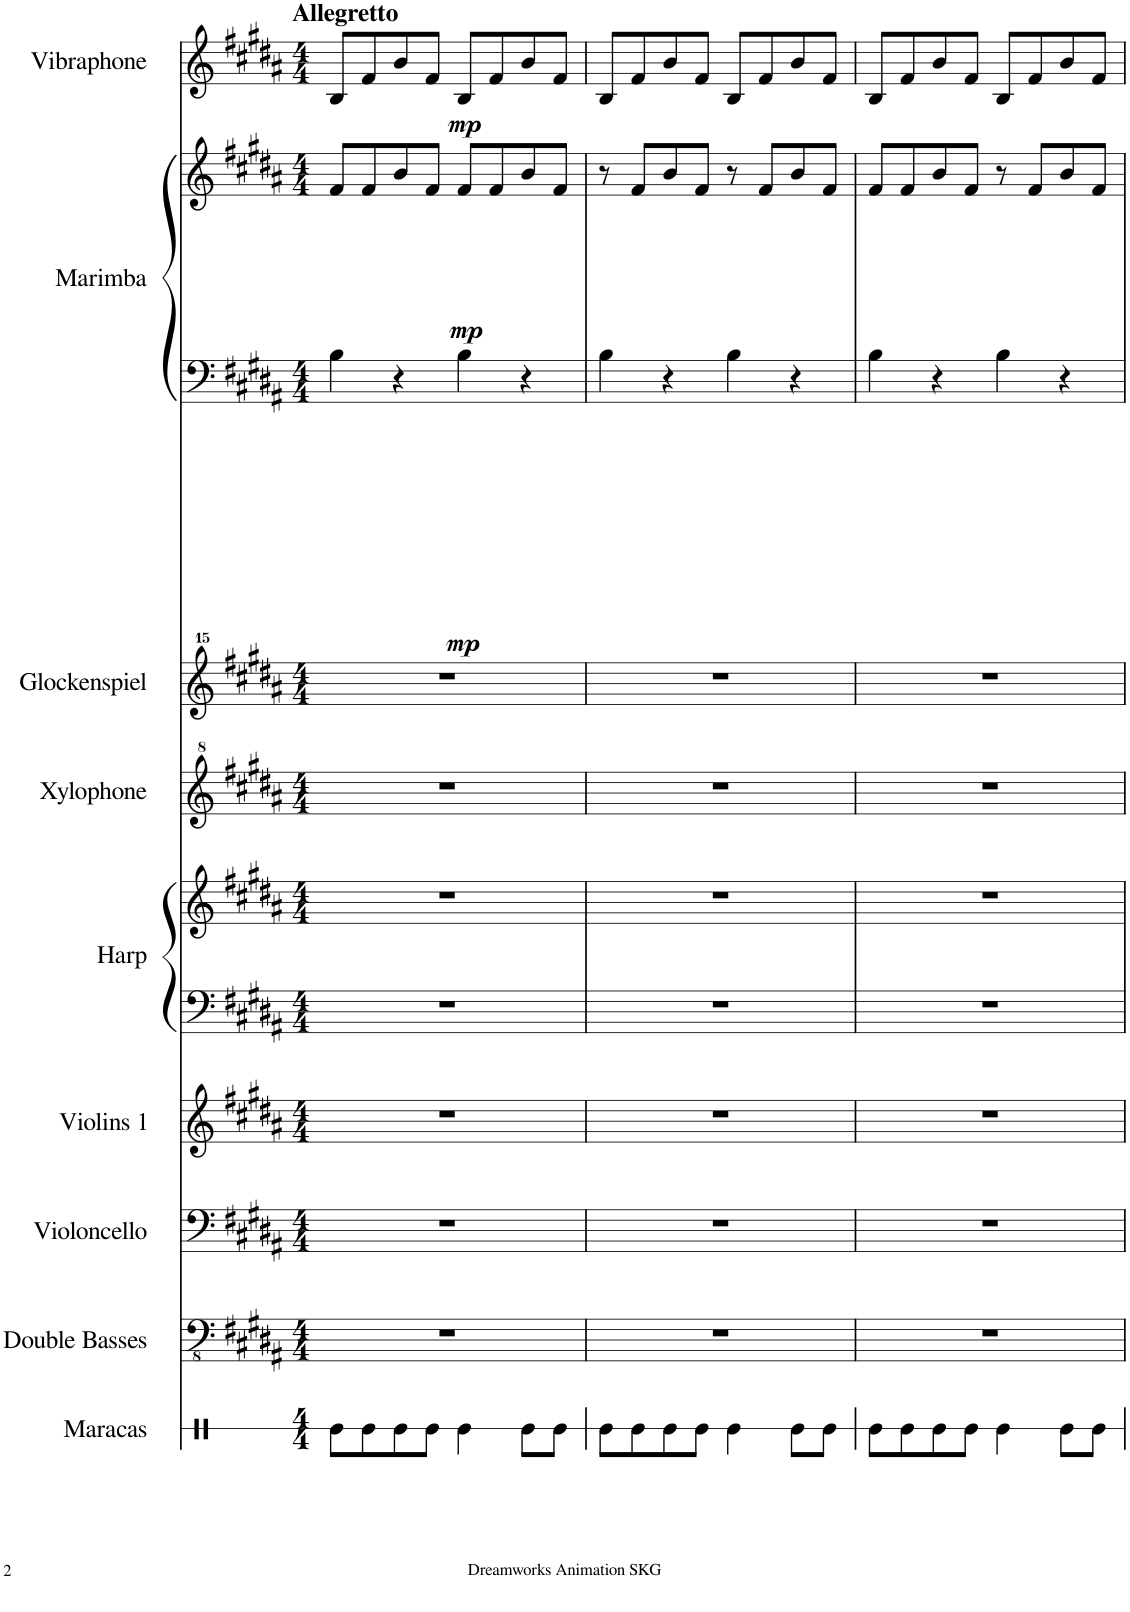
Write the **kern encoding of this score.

**kern	**dynam	**kern	**kern	**kern	**kern	**kern	**kern	**kern	**kern	**kern	**dynam	**kern	**dynam
*part9	*part9	*part8	*part7	*part6	*part5	*part5	*part4	*part3	*part2	*part2	*part2	*part1	*part1
*staff11	*staff11	*staff10	*staff9	*staff8	*staff7	*staff6	*staff5	*staff4	*staff3	*staff2	*staff2/3	*staff1	*staff1
*I"Maracas	*	*I"Double Basses	*I"Violoncello	*I"Violins 1	*I"Harp	*	*I"Xylophone	*I"Glockenspiel	*I"Marimba	*	*	*I"Vibraphone	*
*I'Mrcs.	*	*I'Dbs.	*I'Vlc.	*I'Vlns. 1	*I'Hrp.	*	*I'Xyl.	*I'Glk.	*I'Mrm.	*	*	*I'Vib.	*
*stria1	*	*	*	*	*	*	*	*	*	*	*	*	*
*clefX	*	*clefFv4	*clefF4	*clefG2	*clefF4	*clefG2	*clefG^2	*clefG^^2	*clefF4	*clefG2	*	*clefG2	*
*k[]	*	*k[f#c#g#d#a#]	*k[f#c#g#d#a#]	*k[f#c#g#d#a#]	*k[f#c#g#d#a#]	*k[f#c#g#d#a#]	*k[f#c#g#d#a#]	*k[f#c#g#d#a#]	*k[f#c#g#d#a#]	*k[f#c#g#d#a#]	*	*k[f#c#g#d#a#]	*
*M4/4	*	*M4/4	*M4/4	*M4/4	*M4/4	*M4/4	*M4/4	*M4/4	*M4/4	*M4/4	*	*M4/4	*
=1	=1	=1	=1	=1	=1	=1	=1	=1	=1	=1	=1	=1	=1
!	!	!	!	!	!	!	!	!	!	!	!	!LO:TX:a:B:t=Allegretto	!
!	!LO:DY:b	!	!	!	!	!	!	!	!	!	!LO:DY:b=2	!	!
!	!	!	!	!	!	!	!	!	!	!	!LO:DY:n=1:b	!	!LO:DY:b
8Re\L	ppp	1r	1r	1r	1r	1r	1r	1r	4B\	8f#/L	mp mp	8B/L	mp
8Re\	.	.	.	.	.	.	.	.	.	8f#/	.	8f#/	.
8Re\	.	.	.	.	.	.	.	.	4r	8b/	.	8b/	.
8Re\J	.	.	.	.	.	.	.	.	.	8f#/J	.	8f#/J	.
4Re\	.	.	.	.	.	.	.	.	4B\	8f#/L	.	8B/L	.
.	.	.	.	.	.	.	.	.	.	8f#/	.	8f#/	.
8Re\L	.	.	.	.	.	.	.	.	4r	8b/	.	8b/	.
8Re\J	.	.	.	.	.	.	.	.	.	8f#/J	.	8f#/J	.
=2	=2	=2	=2	=2	=2	=2	=2	=2	=2	=2	=2	=2	=2
8Re\L	.	1r	1r	1r	1r	1r	1r	1r	4B\	8r	.	8B/L	.
8Re\	.	.	.	.	.	.	.	.	.	8f#/L	.	8f#/	.
8Re\	.	.	.	.	.	.	.	.	4r	8b/	.	8b/	.
8Re\J	.	.	.	.	.	.	.	.	.	8f#/J	.	8f#/J	.
4Re\	.	.	.	.	.	.	.	.	4B\	8r	.	8B/L	.
.	.	.	.	.	.	.	.	.	.	8f#/L	.	8f#/	.
8Re\L	.	.	.	.	.	.	.	.	4r	8b/	.	8b/	.
8Re\J	.	.	.	.	.	.	.	.	.	8f#/J	.	8f#/J	.
=3	=3	=3	=3	=3	=3	=3	=3	=3	=3	=3	=3	=3	=3
8Re\L	.	1r	1r	1r	1r	1r	1r	1r	4B\	8f#/L	.	8B/L	.
8Re\	.	.	.	.	.	.	.	.	.	8f#/	.	8f#/	.
8Re\	.	.	.	.	.	.	.	.	4r	8b/	.	8b/	.
8Re\J	.	.	.	.	.	.	.	.	.	8f#/J	.	8f#/J	.
4Re\	.	.	.	.	.	.	.	.	4B\	8r	.	8B/L	.
.	.	.	.	.	.	.	.	.	.	8f#/L	.	8f#/	.
8Re\L	.	.	.	.	.	.	.	.	4r	8b/	.	8b/	.
8Re\J	.	.	.	.	.	.	.	.	.	8f#/J	.	8f#/J	.
=	=	=	=	=	=	=	=	=	=	=	=	=	=
*-	*-	*-	*-	*-	*-	*-	*-	*-	*-	*-	*-	*-	*-
